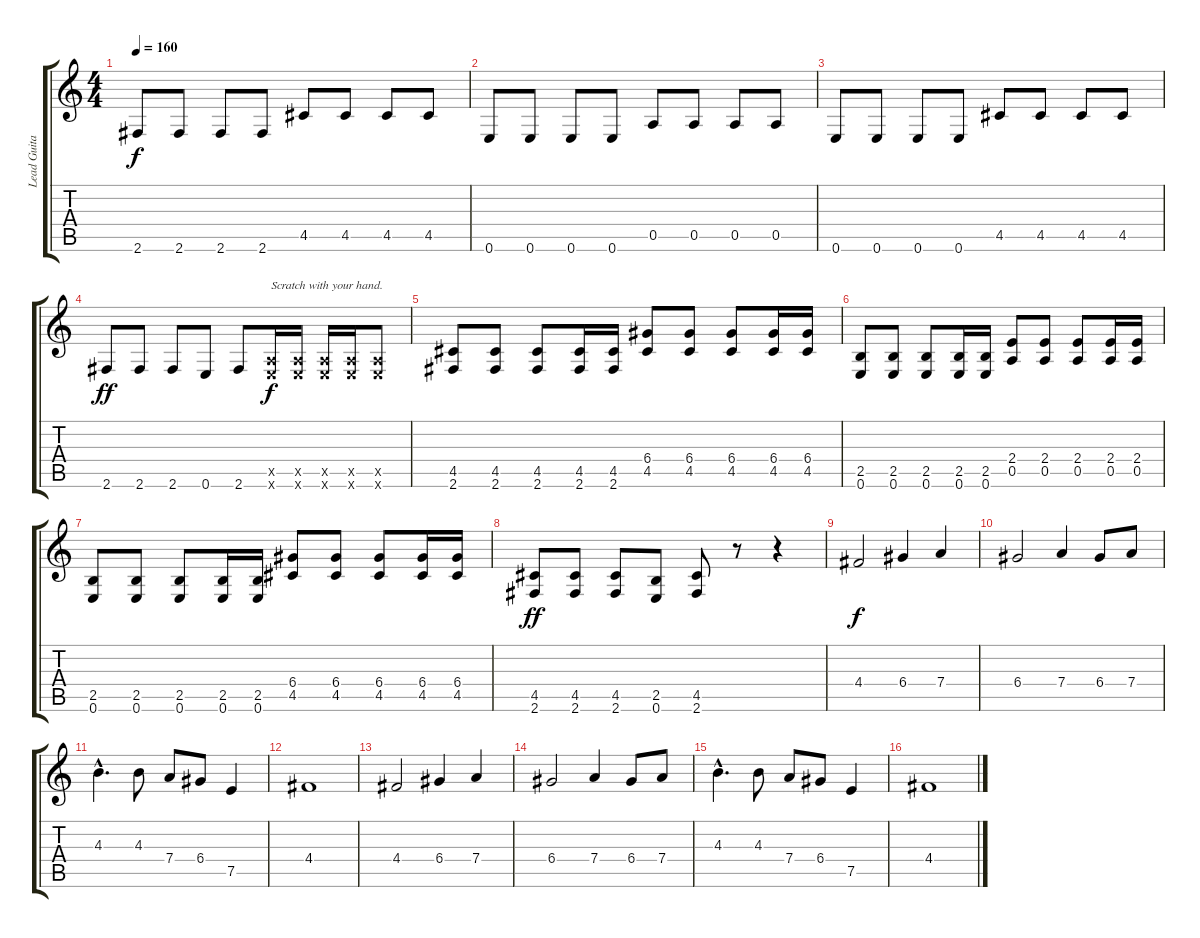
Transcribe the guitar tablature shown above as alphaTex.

\track ("Lead Guitar" "Lead Guita") {instrument distortionguitar}
\staff {score tabs}
\tuning (E4 B3 G3 D3 A2 E2) {hide}
\ts (4 4)
\tempo 160
\clef g2
\ks c
2.6.8{dy f instrument distortionguitar} 2.6.8 2.6.8 2.6.8 4.5.8 4.5.8 4.5.8 4.5.8 |
0.6.8 0.6.8 0.6.8 0.6.8 0.5.8 0.5.8 0.5.8 0.5.8 |
0.6.8 0.6.8 0.6.8 0.6.8 4.5.8 4.5.8 4.5.8 4.5.8 |
2.6.8{dy ff} 2.6.8 2.6.8 0.6.8 2.6.8 (0.5{x} 0.6{x}).16{txt "Scratch with your hand." dy f} (0.5{x} 0.6{x}).16 (0.5{x} 0.6{x}).16 (0.5{x} 0.6{x}).16 (0.5{x} 0.6{x}).8 |
(4.5 2.6).8 (4.5 2.6).8 (4.5 2.6).8 (4.5 2.6).16 (4.5 2.6).16 (6.4 4.5).8 (6.4 4.5).8 (6.4 4.5).8 (6.4 4.5).16 (6.4 4.5).16 |
(2.5 0.6).8 (2.5 0.6).8 (2.5 0.6).8 (2.5 0.6).16 (2.5 0.6).16 (2.4 0.5).8 (2.4 0.5).8 (2.4 0.5).8 (2.4 0.5).16 (2.4 0.5).16 |
(2.5 0.6).8 (2.5 0.6).8 (2.5 0.6).8 (2.5 0.6).16 (2.5 0.6).16 (6.4 4.5).8 (6.4 4.5).8 (6.4 4.5).8 (6.4 4.5).16 (6.4 4.5).16 |
(4.5 2.6).8{dy ff} (4.5 2.6).8 (4.5 2.6).8 (2.5 0.6).8 (4.5 2.6).8 r.8 r.4 |
4.4.2{dy f} 6.4.4 7.4.4 |
6.4.2 7.4.4 6.4.8 7.4.8 |
4.3{hac}.4{d} 4.3.8 7.4.8 6.4.8 7.5.4 |
4.4.1 |
4.4.2 6.4.4 7.4.4 |
6.4.2 7.4.4 6.4.8 7.4.8 |
4.3{hac}.4{d} 4.3.8 7.4.8 6.4.8 7.5.4 |
4.4.1
